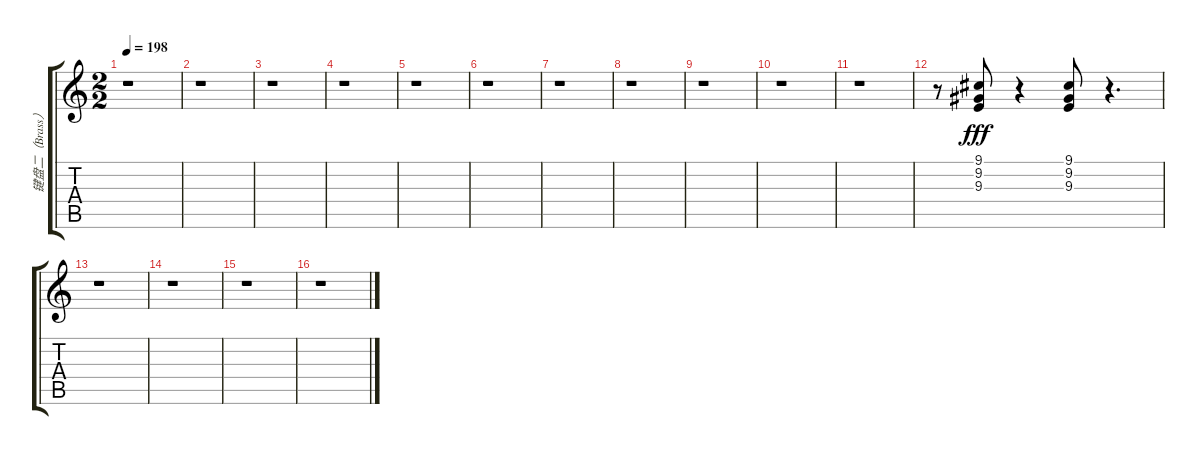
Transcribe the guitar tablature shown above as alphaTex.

\track ("键盘二（Brass）" "键盘二（Brass）") {instrument brasssection}
\staff {score tabs}
\tuning (E4 B3 G3 D3 A2 E2) {hide}
\ts (2 2)
\tempo 198
\clef g2
\ks c
r.1{dy fff} |
r.1 |
r.1 |
r.1 |
r.1 |
r.1 |
r.1 |
r.1 |
r.1 |
r.1 |
r.1 |
r.8 (9.1 9.2 9.3).8 r.4 (9.1 9.2 9.3).8 r.4{d} |
r.1 |
r.1 |
r.1 |
r.1
